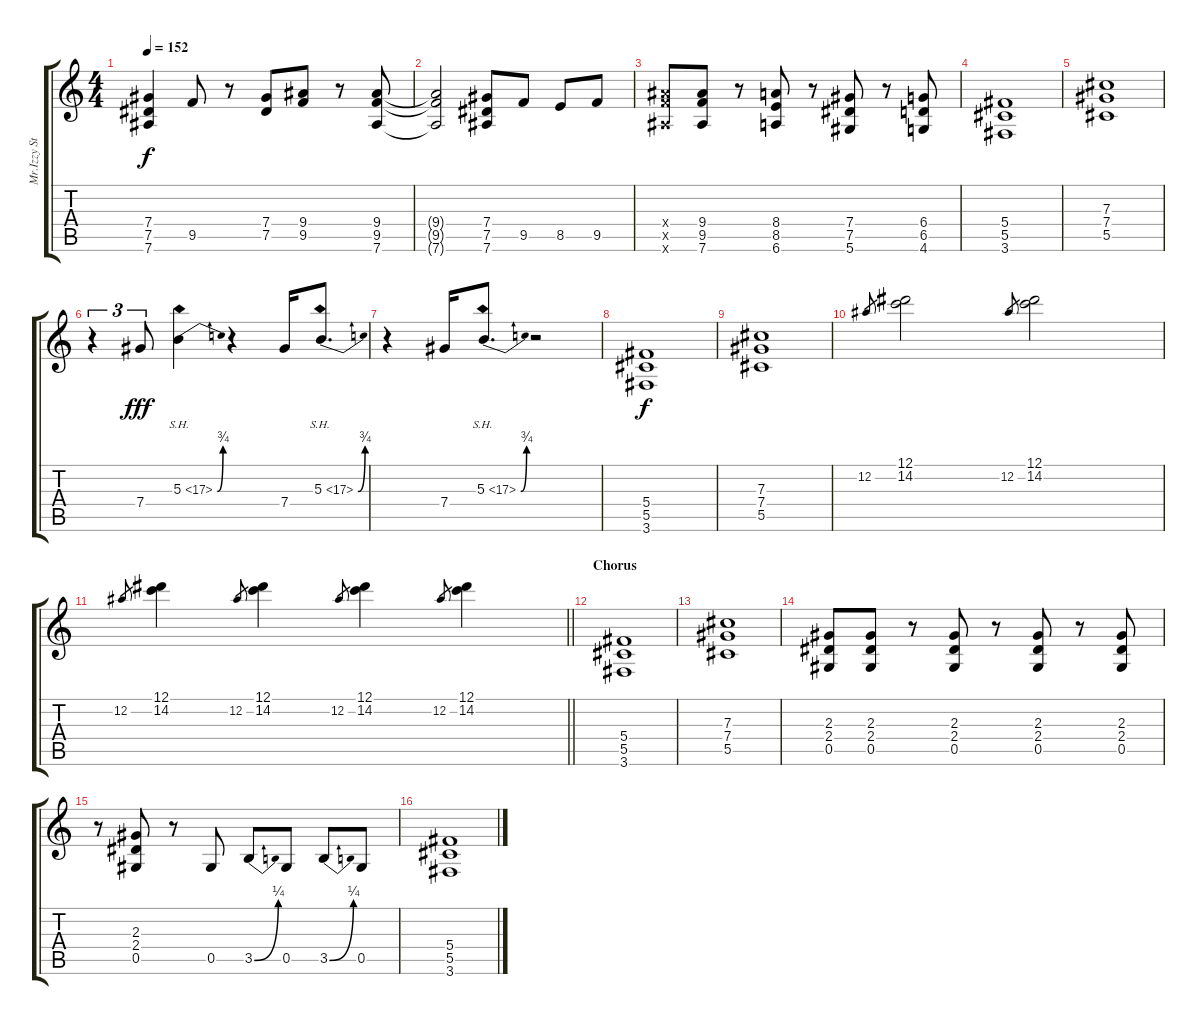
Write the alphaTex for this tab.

\track ("Mr.Izzy Stradlin" "Mr.Izzy St") {instrument overdrivenguitar}
\staff {score tabs}
\tuning (Eb4 Bb3 Gb3 Db3 Ab2 Eb2) {hide}
\ts (4 4)
\tempo 152
\clef g2
\ks c
(7.4{t} 7.5{t} 7.6{t}).4{dy f} 9.5.8 r.8 (7.4 7.5).8 (9.4 9.5).8 r.8 (9.4 9.5 7.6).8 |
(9.4{t} 9.5{t} 7.6{t}).2 (7.4 7.5 7.6).8 9.5.8 8.5.8 9.5.8 |
(9.4{x} 9.5{x} 7.6{x}).8 (9.4 9.5 7.6).8 r.8 (8.4 8.5 6.6).8 r.8 (7.4 7.5 5.6).8 r.8 (6.4 6.5 4.6).8 |
(5.4 5.5 3.6).1 |
(7.3 7.4 5.5).1 |
r.4{tu (3 2) volume 16 balance 15} 7.4.8{tu (3 2) dy fff} 5.3{be (bend 0 0 60 3) sh 12}.4 r.4 7.4.16 5.3{be (bend 0 0 60 3) sh 12}.8{d} |
r.4 7.4.16 5.3{be (bend 0 0 60 3) sh 12}.8{d} r.2 |
(5.4 5.5 3.6).1{dy f} |
(7.3 7.4 5.5).1 |
12.2.8{gr} (12.1 14.2).2 12.2.8{gr} (12.1 14.2).2 |
\barLineRight lightlight
12.2.8{gr} (12.1 14.2).4 12.2.8{gr} (12.1 14.2).4 12.2.8{gr} (12.1 14.2).4 12.2.8{gr} (12.1 14.2).4 |
\section ("" "Chorus")
(5.4 5.5 3.6).1{volume 13 balance 4} |
(7.3 7.4 5.5).1 |
(2.3 2.4 0.5).8 (2.3 2.4 0.5).8 r.8 (2.3 2.4 0.5).8 r.8 (2.3 2.4 0.5).8 r.8 (2.3 2.4 0.5).8 |
r.8 (2.3 2.4 0.5).8 r.8 0.5.8 3.5{be (bend 0 0 60 1)}.8 0.5.8 3.5{be (bend 0 0 60 1)}.8 0.5.8 |
(5.4 5.5 3.6).1
